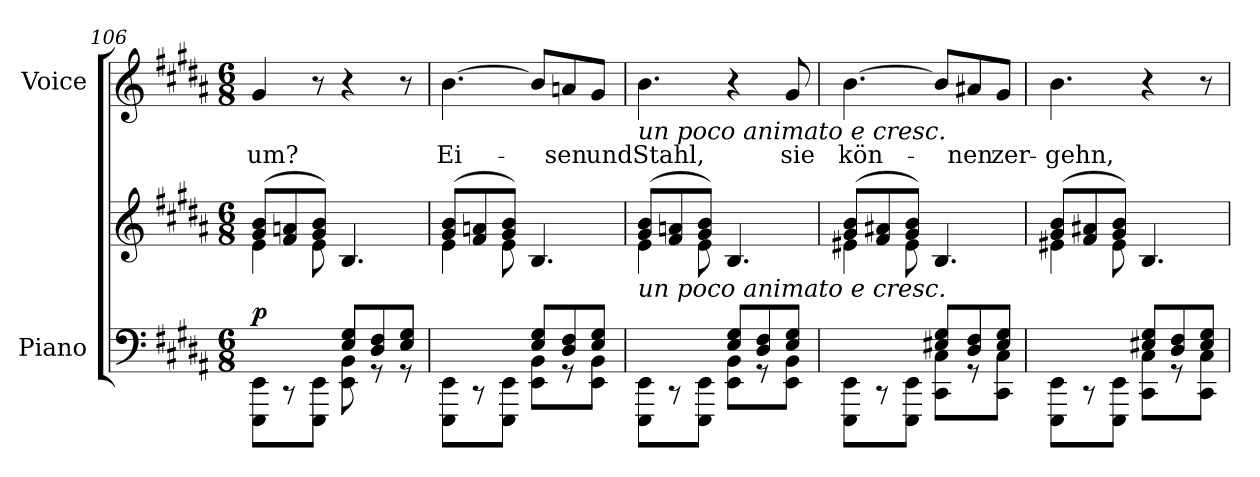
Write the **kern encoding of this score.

**kern	**kern	**dynam	**kern	**text
*part2	*part2	*part2	*part1	*part1
*staff3	*staff2	*staff2/3	*staff1	*staff1
*I"Piano	*	*	*I"Voice	*
*I'Pno	*	*	*	*
*clefF4	*clefG2	*	*clefG2	*
*k[f#c#g#d#a#]	*k[f#c#g#d#a#]	*	*k[f#c#g#d#a#]	*
*M6/8	*M6/8	*	*M6/8	*
=106	=106	=106	=106	=106
*^	*^	*	*	*
!	!	!	!	!LO:DY:a=2	!	!LO:LY:b
8EEE\ 8EE\L	4.ryy	(8g#/ 8b/L	4e\	p	4g#/	um?
8r	.	8f#/ 8an/	.	.	.	.
8EEE\ 8EE\J	.	8g#/ 8b/J)	8e\	.	8r	.
8E/ 8G#/L	8EE\ 8BB\	4.B/	4.ryy	.	4r	.
8D#/ 8F#/	8r	.	.	.	.	.
8E/ 8G#/J	8r	.	.	.	8r	.
=107	=107	=107	=107	=107	=107	=107
!	!	!	!	!	!	!LO:LY:b
8EEE\ 8EE\L	4.ryy	(8g#/ 8b/L	4e\	.	[4.b\	Ei-
8r	.	8f#/ 8an/	.	.	.	.
8EEE\ 8EE\J	.	8g#/ 8b/J)	8e\	.	.	.
8E/ 8G#/L	8EE\ 8BB\L	4.B/	4.ryy	.	8b/L]	.
!	!	!	!	!	!	!LO:LY:b
8D#/ 8F#/	8r	.	.	.	8an/	-sen
!	!	!	!	!	!	!LO:LY:b
8E/ 8G#/J	8EE\ 8BB\J	.	.	.	8g#/J	und
=108	=108	=108	=108	=108	=108	=108
!	!	!	!	!	!LO:TX:b:i:t=un  poco  animato  e  cresc.	!
!	!	!LO:TX:b:i:t=un  poco  animato  e  cresc.	!	!	!	!
!	!	!	!	!	!	!LO:LY:b
8EEE\ 8EE\L	4.ryy	(8g#/ 8b/L	4e\	.	4.b\	Stahl,
8r	.	8f#/ 8an/	.	.	.	.
8EEE\ 8EE\J	.	8g#/ 8b/J)	8e\	.	.	.
8E/ 8G#/L	8EE\ 8BB\L	4.B/	4.ryy	.	4r	.
8D#/ 8F#/	8r	.	.	.	.	.
!	!	!	!	!	!	!LO:LY:b
8E/ 8G#/J	8EE\ 8BB\J	.	.	.	8g#/	sie
=109	=109	=109	=109	=109	=109	=109
!	!	!	!	!	!	!LO:LY:b
8EEE\ 8EE\L	4.ryy	(8g#/ 8b/L	4e#X\	.	[4.b\	kön-
8r	.	8f#/ 8a#X/	.	.	.	.
8EEE\ 8EE\J	.	8g#/ 8b/J)	8e#\	.	.	.
8E#X/ 8G#/L	8CC#\ 8C#\L	4.B/	4.ryy	.	8b/L]	.
!	!	!	!	!	!	!LO:LY:b
8D#/ 8F#/	8r	.	.	.	8a#X/	-nen
!	!	!	!	!	!	!LO:LY:b
8E#/ 8G#/J	8CC#\ 8C#\J	.	.	.	8g#/J	zer-
!!LO:LB:g=z
=110	=110	=110	=110	=110	=110	=110
!	!	!	!	!	!	!LO:LY:b
8EEE\ 8EE\L	4.ryy	(8g#/ 8b/L	4e#X\	.	4.b\	-gehn,
8r	.	8f#/ 8a#X/	.	.	.	.
8EEE\ 8EE\J	.	8g#/ 8b/J)	8e#\	.	.	.
8E#X/ 8G#/L	8CC#\ 8C#\L	4.B/	4.ryy	.	4r	.
8D#/ 8F#/	8r	.	.	.	.	.
8E#/ 8G#/J	8CC#\ 8C#\J	.	.	.	8r	.
*v	*v	*	*	*	*	*
*	*v	*v	*	*	*
=	=	=	=	=
*-	*-	*-	*-	*-
